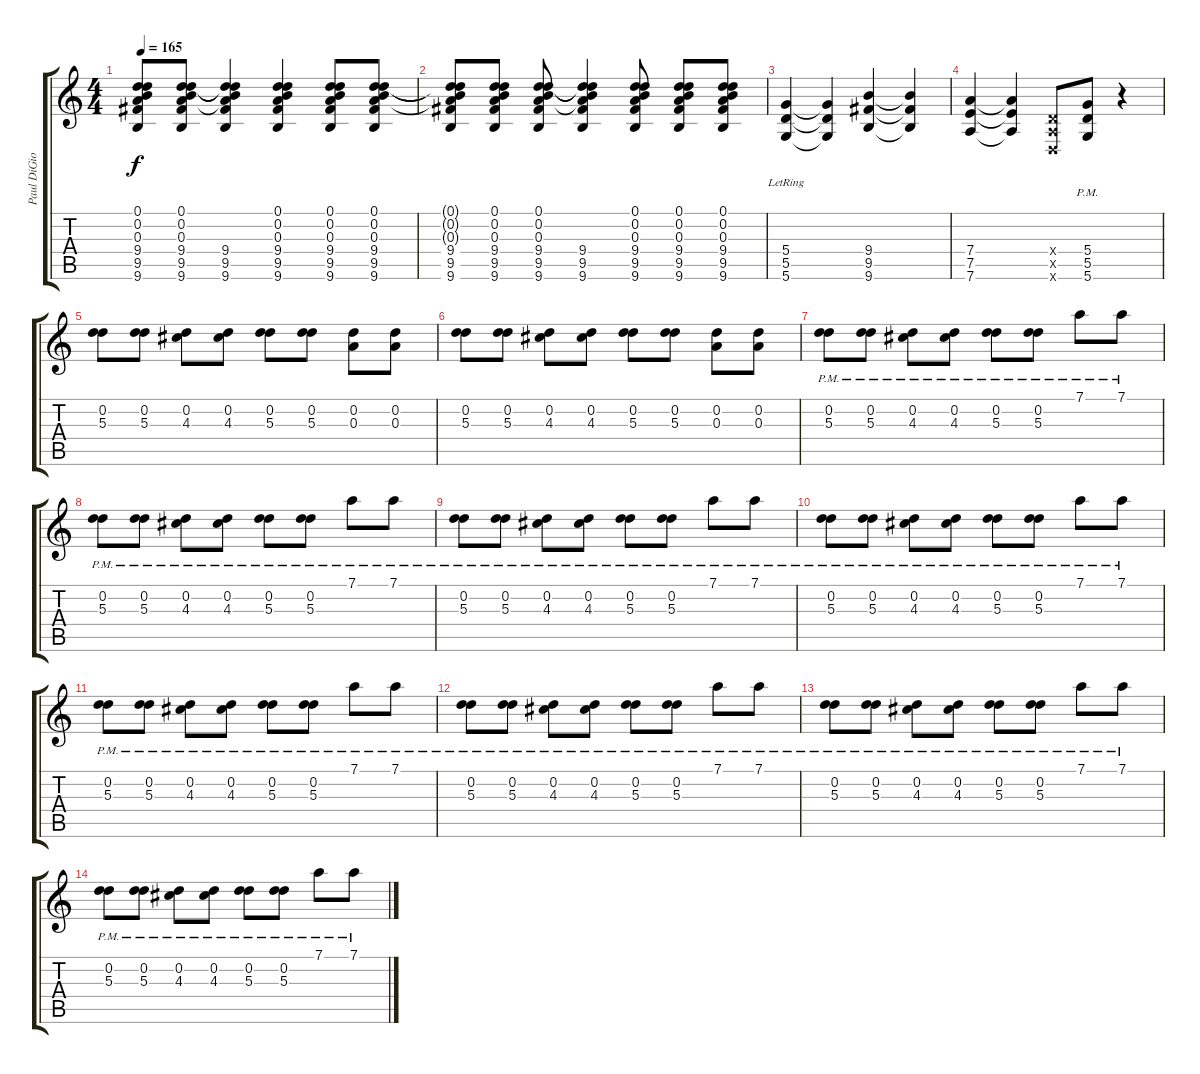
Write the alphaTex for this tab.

\track ("Paul DiGiovanni (Lead Guitar)" "Paul DiGio") {instrument distortionguitar}
\staff {score tabs}
\tuning (D4 D4 A3 D3 A2 D2) {hide}
\ts (4 4)
\tempo 165
\clef g2
\ks c
(0.1 0.2 0.3 9.4 9.5 9.6).8{dy f} (0.1 0.2 0.3 9.4 9.5 9.6).8 (0.1{t} 0.2{t} 0.3{t} 9.4 9.5 9.6).4 (0.1 0.2 0.3 9.4 9.5 9.6).4 (0.1 0.2 0.3 9.4 9.5 9.6).8 (0.1 0.2 0.3 9.4 9.5 9.6).8 |
(0.1{t} 0.2{t} 0.3{t} 9.4 9.5 9.6).8 (0.1 0.2 0.3 9.4 9.5 9.6).8 (0.1 0.2 0.3 9.4 9.5 9.6).8 (0.1{t} 0.2{t} 0.3{t} 9.4 9.5 9.6).4 (0.1 0.2 0.3 9.4 9.5 9.6).8 (0.1 0.2 0.3 9.4 9.5 9.6).8 (0.1 0.2 0.3 9.4 9.5 9.6).8 |
(5.4{lr} 5.5{lr} 5.6{lr}).4 (5.4{t} 5.5{t} 5.6{t}).4 (9.4 9.5 9.6).4 (9.4{t} 9.5{t} 9.6{t}).4 |
(7.4 7.5 7.6).4 (7.4{t} 7.5{t} 7.6{t}).4 (0.4{x} 0.5{x} 0.6{x}).8 (5.4{pm} 5.5 5.6).8 r.4 |
(0.2 5.3).8 (0.2 5.3).8 (0.2 4.3).8 (0.2 4.3).8 (0.2 5.3).8 (0.2 5.3).8 (0.2 0.3).8 (0.2 0.3).8 |
(0.2 5.3).8 (0.2 5.3).8 (0.2 4.3).8 (0.2 4.3).8 (0.2 5.3).8 (0.2 5.3).8 (0.2 0.3).8 (0.2 0.3).8 |
(0.2{pm} 5.3{pm}).8 (0.2{pm} 5.3{pm}).8 (0.2{pm} 4.3{pm}).8 (0.2{pm} 4.3{pm}).8 (0.2{pm} 5.3{pm}).8 (0.2{pm} 5.3{pm}).8 7.1{pm}.8 7.1{pm}.8 |
(0.2{pm} 5.3{pm}).8 (0.2{pm} 5.3{pm}).8 (0.2{pm} 4.3{pm}).8 (0.2{pm} 4.3{pm}).8 (0.2{pm} 5.3{pm}).8 (0.2{pm} 5.3{pm}).8 7.1{pm}.8 7.1{pm}.8 |
(0.2{pm} 5.3{pm}).8 (0.2{pm} 5.3{pm}).8 (0.2{pm} 4.3{pm}).8 (0.2{pm} 4.3{pm}).8 (0.2{pm} 5.3{pm}).8 (0.2{pm} 5.3{pm}).8 7.1{pm}.8 7.1{pm}.8 |
(0.2{pm} 5.3{pm}).8 (0.2{pm} 5.3{pm}).8 (0.2{pm} 4.3{pm}).8 (0.2{pm} 4.3{pm}).8 (0.2{pm} 5.3{pm}).8 (0.2{pm} 5.3{pm}).8 7.1{pm}.8 7.1{pm}.8 |
(0.2{pm} 5.3{pm}).8 (0.2{pm} 5.3{pm}).8 (0.2{pm} 4.3{pm}).8 (0.2{pm} 4.3{pm}).8 (0.2{pm} 5.3{pm}).8 (0.2{pm} 5.3{pm}).8 7.1{pm}.8 7.1{pm}.8 |
(0.2{pm} 5.3{pm}).8 (0.2{pm} 5.3{pm}).8 (0.2{pm} 4.3{pm}).8 (0.2{pm} 4.3{pm}).8 (0.2{pm} 5.3{pm}).8 (0.2{pm} 5.3{pm}).8 7.1{pm}.8 7.1{pm}.8 |
(0.2{pm} 5.3{pm}).8 (0.2{pm} 5.3{pm}).8 (0.2{pm} 4.3{pm}).8 (0.2{pm} 4.3{pm}).8 (0.2{pm} 5.3{pm}).8 (0.2{pm} 5.3{pm}).8 7.1{pm}.8 7.1{pm}.8 |
(0.2{pm} 5.3{pm}).8 (0.2{pm} 5.3{pm}).8 (0.2{pm} 4.3{pm}).8 (0.2{pm} 4.3{pm}).8 (0.2{pm} 5.3{pm}).8 (0.2{pm} 5.3{pm}).8 7.1{pm}.8 7.1{pm}.8
